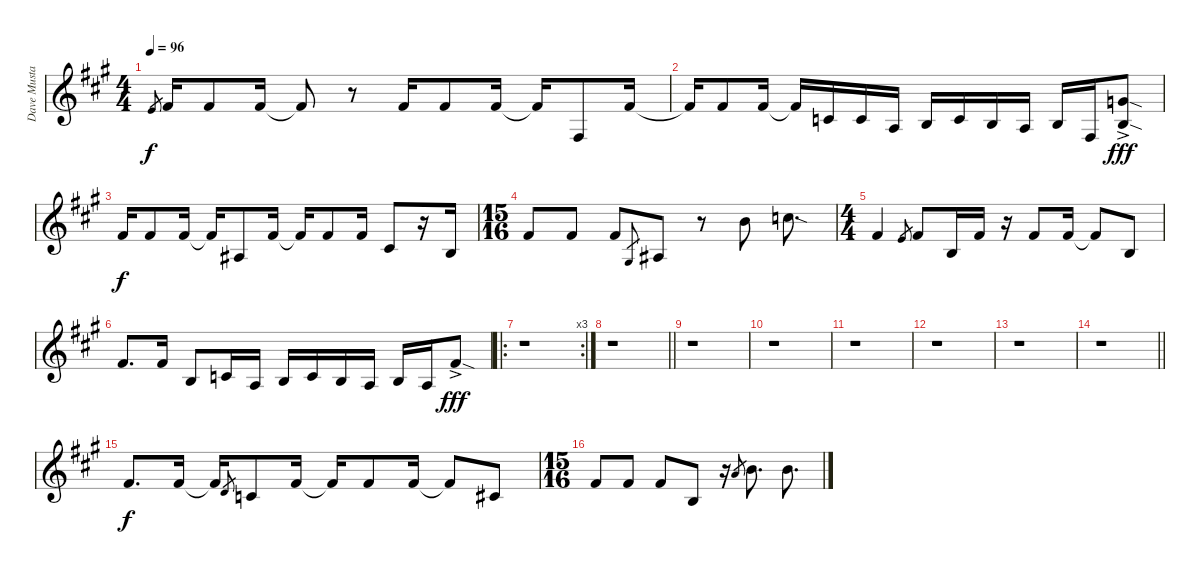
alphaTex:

\track ("Dave Mustaine (Vocals)" "Dave Musta") {instrument pad7halo}
\staff {score}
\tuning (E4 B3 G3 D3 A2 E2) {hide}
\ts (4 4)
\tempo 96
\clef g2
\ks f#minor
0.1.8{gr dy f} 2.1.16 2.1.8 2.1.16 2.1{t}.8 r.8 2.1.16 2.1.8 2.1.16 2.1{t}.16 4.4.8 2.1.16 |
2.1{t}.16 2.1.8 2.1.16 2.1{t}.16 1.2.16 1.2.16 2.3.16 0.2.16 1.2.16 0.2.16 2.3.16 0.2.16 4.4.16 (3.1{sod ac} 4.3{sod ac}).8{dy fff} |
2.1.16{dy f} 2.1.8 2.1.16 2.1{t}.16 3.3.8 2.1.16 2.1{t}.16 2.1.8 2.1.16 2.2.8 r.16 0.2.16 |
\ts (15 16)
2.1.8 2.1.8 2.1.8 1.3.8{gr} 3.3.8 r.8 7.1.8 8.1{sod}.8{d} |
\ts (4 4)
2.1.4 0.1.8{gr} 2.1.8 0.2.16 2.1.16 r.16 2.1.8 2.1.16 2.1{t}.8 0.2.8 |
2.1.8{d} 2.1.16 0.2.8 1.2.16 2.3.16 0.2.16 1.2.16 0.2.16 2.3.16 0.2.16 2.3.16 2.1{sod ac}.8{dy fff} |
\ro
\rc 3
r.1 |
\barLineRight lightlight
r.1 |
r.1 |
r.1 |
r.1 |
r.1 |
r.1 |
\barLineRight lightlight
r.1 |
2.1.8{d dy f} 2.1.16 2.1{t}.16 3.2.8{gr} 1.2.8 2.1.16 2.1{t}.16 2.1.8 2.1.16 2.1{t}.8 2.2.8 |
\ts (15 16)
2.1.8 2.1.8 2.1.8 0.2.8 r.16 5.1.8{gr} 7.1.8{d} 7.1.8{d}
